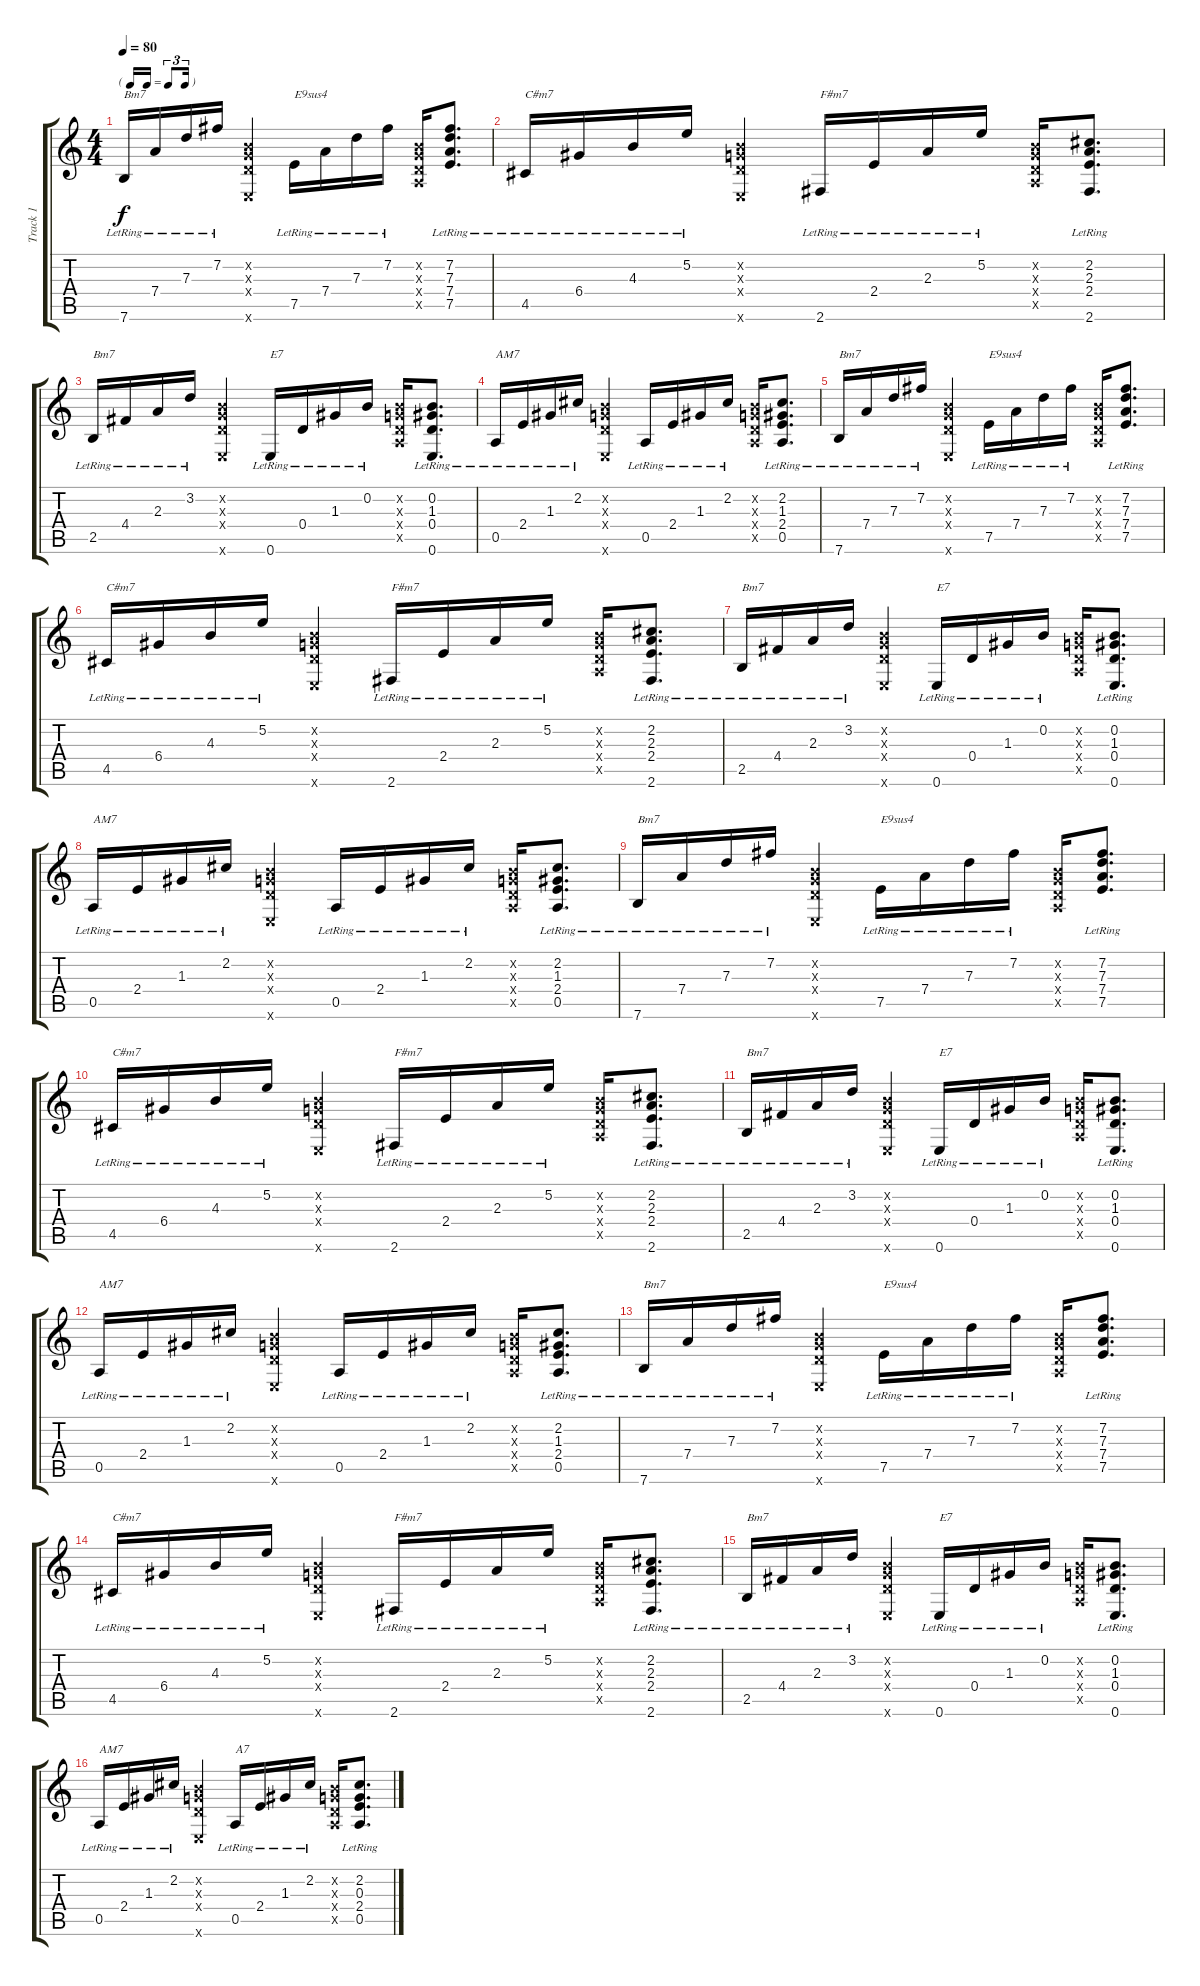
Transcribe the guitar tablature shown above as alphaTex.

\track ("Track 1" "Track 1") {instrument acousticguitarsteel}
\staff {score tabs}
\tuning (E4 B3 G3 D3 A2 E2) {hide}
\ts (4 4)
\tf triplet16th
\tempo 80
\clef g2
\ks c
7.6{lr}.16{txt "Bm7" dy f} 7.4{lr}.16 7.3{lr}.16 7.2{lr}.16 (0.2{x} 0.3{x} 0.4{x} 0.6{x}).4 7.5{lr}.16{txt "E9sus4"} 7.4{lr}.16 7.3{lr}.16 7.2{lr}.16 (0.2{x} 0.3{x} 0.4{x} 0.5{x}).16 (7.2{lr} 7.3{lr} 7.4{lr} 7.5{lr}).8{d} |
4.5{lr}.16{txt "C#m7"} 6.4{lr}.16 4.3{lr}.16 5.2{lr}.16 (0.2{x} 0.3{x} 0.4{x} 0.6{x}).4 2.6{lr}.16{txt "F#m7"} 2.4{lr}.16 2.3{lr}.16 5.2{lr}.16 (0.2{x} 0.3{x} 0.4{x} 0.5{x}).16 (2.2{lr} 2.3{lr} 2.4{lr} 2.6{lr}).8{d} |
2.5{lr}.16{txt "Bm7"} 4.4{lr}.16 2.3{lr}.16 3.2{lr}.16 (0.2{x} 0.3{x} 0.4{x} 0.6{x}).4 0.6{lr}.16{txt "E7"} 0.4{lr}.16 1.3{lr}.16 0.2{lr}.16 (0.2{x} 0.3{x} 0.4{x} 0.5{x}).16 (0.2{lr} 1.3{lr} 0.4{lr} 0.6{lr}).8{d} |
0.5{lr}.16{txt "AM7"} 2.4{lr}.16 1.3{lr}.16 2.2{lr}.16 (0.2{x} 0.3{x} 0.4{x} 0.6{x}).4 0.5{lr}.16 2.4{lr}.16 1.3{lr}.16 2.2{lr}.16 (0.2{x} 0.3{x} 0.4{x} 0.5{x}).16 (2.2{lr} 1.3{lr} 2.4{lr} 0.5{lr}).8{d} |
7.6{lr}.16{txt "Bm7"} 7.4{lr}.16 7.3{lr}.16 7.2{lr}.16 (0.2{x} 0.3{x} 0.4{x} 0.6{x}).4 7.5{lr}.16{txt "E9sus4"} 7.4{lr}.16 7.3{lr}.16 7.2{lr}.16 (0.2{x} 0.3{x} 0.4{x} 0.5{x}).16 (7.2{lr} 7.3{lr} 7.4{lr} 7.5{lr}).8{d} |
4.5{lr}.16{txt "C#m7"} 6.4{lr}.16 4.3{lr}.16 5.2{lr}.16 (0.2{x} 0.3{x} 0.4{x} 0.6{x}).4 2.6{lr}.16{txt "F#m7"} 2.4{lr}.16 2.3{lr}.16 5.2{lr}.16 (0.2{x} 0.3{x} 0.4{x} 0.5{x}).16 (2.2{lr} 2.3{lr} 2.4{lr} 2.6{lr}).8{d} |
2.5{lr}.16{txt "Bm7"} 4.4{lr}.16 2.3{lr}.16 3.2{lr}.16 (0.2{x} 0.3{x} 0.4{x} 0.6{x}).4 0.6{lr}.16{txt "E7"} 0.4{lr}.16 1.3{lr}.16 0.2{lr}.16 (0.2{x} 0.3{x} 0.4{x} 0.5{x}).16 (0.2{lr} 1.3{lr} 0.4{lr} 0.6{lr}).8{d} |
0.5{lr}.16{txt "AM7"} 2.4{lr}.16 1.3{lr}.16 2.2{lr}.16 (0.2{x} 0.3{x} 0.4{x} 0.6{x}).4 0.5{lr}.16 2.4{lr}.16 1.3{lr}.16 2.2{lr}.16 (0.2{x} 0.3{x} 0.4{x} 0.5{x}).16 (2.2{lr} 1.3{lr} 2.4{lr} 0.5{lr}).8{d} |
7.6{lr}.16{txt "Bm7"} 7.4{lr}.16 7.3{lr}.16 7.2{lr}.16 (0.2{x} 0.3{x} 0.4{x} 0.6{x}).4 7.5{lr}.16{txt "E9sus4"} 7.4{lr}.16 7.3{lr}.16 7.2{lr}.16 (0.2{x} 0.3{x} 0.4{x} 0.5{x}).16 (7.2{lr} 7.3{lr} 7.4{lr} 7.5{lr}).8{d} |
4.5{lr}.16{txt "C#m7"} 6.4{lr}.16 4.3{lr}.16 5.2{lr}.16 (0.2{x} 0.3{x} 0.4{x} 0.6{x}).4 2.6{lr}.16{txt "F#m7"} 2.4{lr}.16 2.3{lr}.16 5.2{lr}.16 (0.2{x} 0.3{x} 0.4{x} 0.5{x}).16 (2.2{lr} 2.3{lr} 2.4{lr} 2.6{lr}).8{d} |
2.5{lr}.16{txt "Bm7"} 4.4{lr}.16 2.3{lr}.16 3.2{lr}.16 (0.2{x} 0.3{x} 0.4{x} 0.6{x}).4 0.6{lr}.16{txt "E7"} 0.4{lr}.16 1.3{lr}.16 0.2{lr}.16 (0.2{x} 0.3{x} 0.4{x} 0.5{x}).16 (0.2{lr} 1.3{lr} 0.4{lr} 0.6{lr}).8{d} |
0.5{lr}.16{txt "AM7"} 2.4{lr}.16 1.3{lr}.16 2.2{lr}.16 (0.2{x} 0.3{x} 0.4{x} 0.6{x}).4 0.5{lr}.16 2.4{lr}.16 1.3{lr}.16 2.2{lr}.16 (0.2{x} 0.3{x} 0.4{x} 0.5{x}).16 (2.2{lr} 1.3{lr} 2.4{lr} 0.5{lr}).8{d} |
7.6{lr}.16{txt "Bm7"} 7.4{lr}.16 7.3{lr}.16 7.2{lr}.16 (0.2{x} 0.3{x} 0.4{x} 0.6{x}).4 7.5{lr}.16{txt "E9sus4"} 7.4{lr}.16 7.3{lr}.16 7.2{lr}.16 (0.2{x} 0.3{x} 0.4{x} 0.5{x}).16 (7.2{lr} 7.3{lr} 7.4{lr} 7.5{lr}).8{d} |
4.5{lr}.16{txt "C#m7"} 6.4{lr}.16 4.3{lr}.16 5.2{lr}.16 (0.2{x} 0.3{x} 0.4{x} 0.6{x}).4 2.6{lr}.16{txt "F#m7"} 2.4{lr}.16 2.3{lr}.16 5.2{lr}.16 (0.2{x} 0.3{x} 0.4{x} 0.5{x}).16 (2.2{lr} 2.3{lr} 2.4{lr} 2.6{lr}).8{d} |
2.5{lr}.16{txt "Bm7"} 4.4{lr}.16 2.3{lr}.16 3.2{lr}.16 (0.2{x} 0.3{x} 0.4{x} 0.6{x}).4 0.6{lr}.16{txt "E7"} 0.4{lr}.16 1.3{lr}.16 0.2{lr}.16 (0.2{x} 0.3{x} 0.4{x} 0.5{x}).16 (0.2{lr} 1.3{lr} 0.4{lr} 0.6{lr}).8{d} |
0.5{lr}.16{txt "AM7"} 2.4{lr}.16 1.3{lr}.16 2.2{lr}.16 (0.2{x} 0.3{x} 0.4{x} 0.6{x}).4 0.5{lr}.16{txt "A7"} 2.4{lr}.16 1.3{lr}.16 2.2{lr}.16 (0.2{x} 0.3{x} 0.4{x} 0.5{x}).16 (2.2{lr} 0.3{lr} 2.4{lr} 0.5{lr}).8{d}
